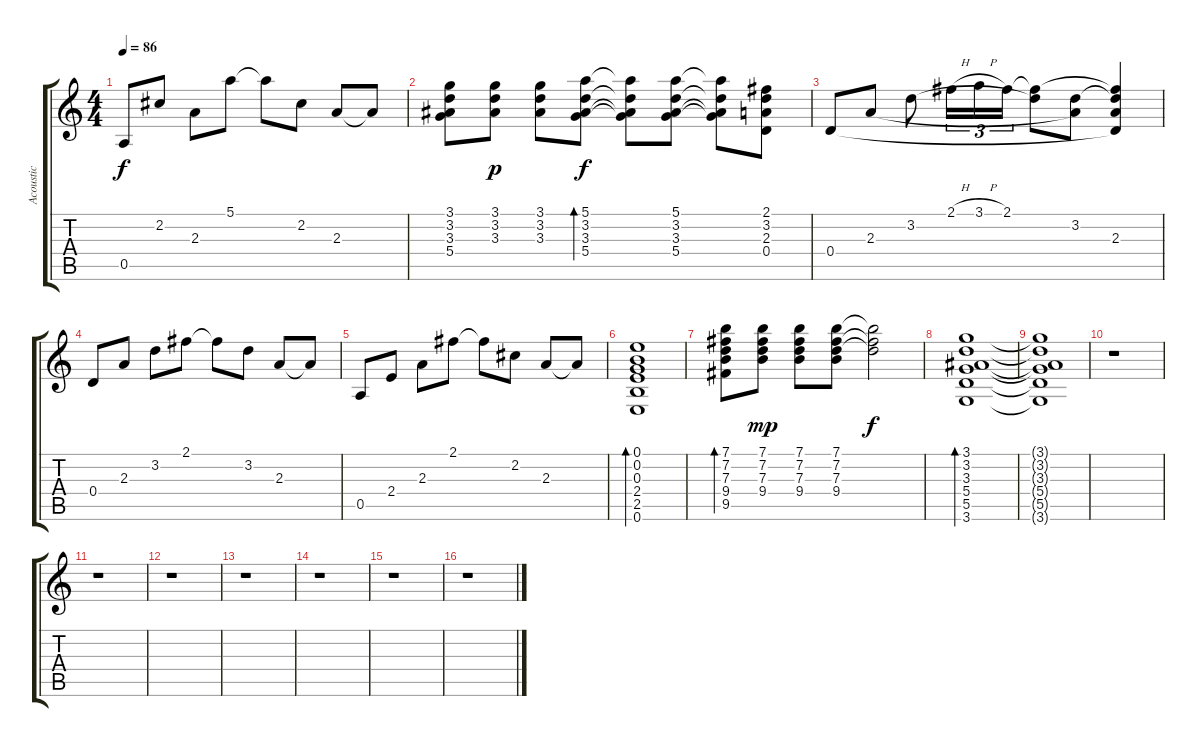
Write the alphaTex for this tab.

\track ("Acoustic" "Acoustic") {instrument acousticguitarsteel}
\staff {score tabs}
\tuning (E4 B3 G3 D3 A2 E2) {hide}
\ts (4 4)
\tempo 86
\clef g2
\ks c
0.5.8{dy f} 2.2.8 2.3.8 5.1.8 5.1{t}.8 2.2.8 2.3.8 2.3{t}.8 |
(3.1 3.2 3.3 5.4).8 (3.1 3.2 3.3).8{dy p} (3.1 3.2 3.3).8 (5.1 3.2 3.3 5.4).8{bd 120 dy f} (5.1{t} 3.2{t} 3.3{t} 5.4{t}).8 (5.1 3.2 3.3 5.4).8 (5.1{t} 3.2{t} 3.3{t} 5.4{t}).8 (2.1 3.2 2.3 0.4).8 |
0.4.8 2.3.8 3.2.8 2.1{h}.16{tu (3 2)} 3.1{h}.16{tu (3 2)} 2.1.16{tu (3 2)} (2.1{t} 3.2{t}).8 (3.2 2.3{t}).8 (2.1{t} 3.2{t} 2.3 0.4{t}).4 |
0.4.8 2.3.8 3.2.8 2.1.8 2.1{t}.8 3.2.8 2.3.8 2.3{t}.8 |
0.5.8 2.4.8 2.3.8 2.1.8 2.1{t}.8 2.2.8 2.3.8 2.3{t}.8 |
(0.1 0.2 0.3 2.4 2.5 0.6).1{bd 120} |
(7.1 7.2 7.3 9.4 9.5).8{bd 120} (7.1 7.2 7.3 9.4).8{dy mp} (7.1 7.2 7.3 9.4).8 (7.1 7.2 7.3 9.4).8 (7.1{t} 7.2{t} 7.3{t}).2{dy f} |
(3.1 3.2 3.3 5.4 5.5 3.6).1{bd 60} |
(3.1{t} 3.2{t} 3.3{t} 5.4{t} 5.5{t} 3.6{t}).1 |
r.1 |
r.1 |
r.1 |
r.1 |
r.1 |
r.1 |
r.1
